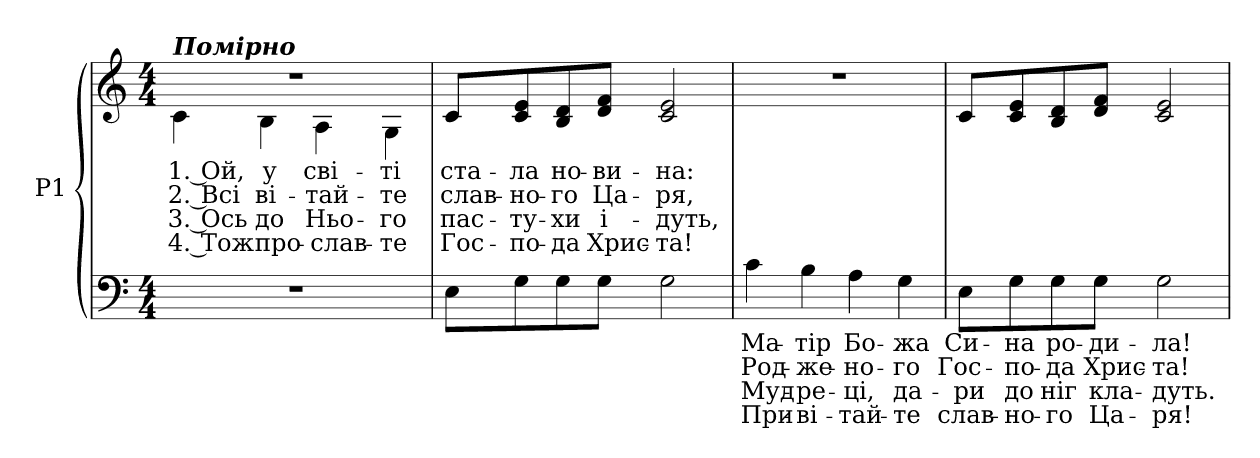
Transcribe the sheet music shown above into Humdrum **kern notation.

**kern	**text	**text	**text	**text	**kern	**text	**text	**text	**text
*part1	*part1	*part1	*part1	*part1	*part1	*part1	*part1	*part1	*part1
*staff2	*staff2	*staff2	*staff2	*staff2	*staff1	*staff1	*staff1	*staff1	*staff1
*I"P1	*	*	*	*	*	*	*	*	*
!!LO:PB:g=z
*clefF4	*	*	*	*	*clefG2	*	*	*	*
*k[]	*	*	*	*	*k[]	*	*	*	*
*C:	*	*	*	*	*C:	*	*	*	*
*M4/4	*	*	*	*	*M4/4	*	*	*	*
=1	=1	=1	=1	=1	=1	=1	=1	=1	=1
*	*	*	*	*	*^	*	*	*	*
!	!	!	!	!	!LO:TX:a:Bi:t=Помірно	!	!	!	!	!
!	!	!	!	!	!	!	!LO:LY:b:color=#000000	!LO:LY:b:color=#000000	!LO:LY:b:color=#000000	!LO:LY:b:color=#000000
1r	.	.	.	.	1r	4ci\	1. Ой,	2. Всі	3. Ось	4. Тож
!	!	!	!	!	!	!	!LO:LY:b:color=#000000	!LO:LY:b:color=#000000	!LO:LY:b:color=#000000	!LO:LY:b:color=#000000
.	.	.	.	.	.	4Bi\	у	ві-	до	про-
!	!	!	!	!	!	!	!LO:LY:b:color=#000000	!LO:LY:b:color=#000000	!LO:LY:b:color=#000000	!LO:LY:b:color=#000000
.	.	.	.	.	.	4Ai\	сві-	-тай-	Ньо-	-слав-
!	!	!	!	!	!	!	!LO:LY:b:color=#000000	!LO:LY:b:color=#000000	!LO:LY:b:color=#000000	!LO:LY:b:color=#000000
.	.	.	.	.	.	4Gi\	-ті	-те	-го	-те
*	*	*	*	*	*v	*v	*	*	*	*
=2	=2	=2	=2	=2	=2	=2	=2	=2	=2
*	*	*	*	*	*^	*	*	*	*
!	!	!	!	!	!	!	!LO:LY:b:color=#000000	!LO:LY:b:color=#000000	!LO:LY:b:color=#000000	!LO:LY:b:color=#000000
*	*	*	*	*	*v	*v	*	*	*	*
8Ei\L	.	.	.	.	8ci/L	ста-	слав-	пас-	Гос-
!	!	!	!	!	!	!LO:LY:b:color=#000000	!LO:LY:b:color=#000000	!LO:LY:b:color=#000000	!LO:LY:b:color=#000000
8Gi\	.	.	.	.	8ci/ 8ei	-ла	-но-	-ту-	-по-
!	!	!	!	!	!	!LO:LY:b:color=#000000	!LO:LY:b:color=#000000	!LO:LY:b:color=#000000	!LO:LY:b:color=#000000
8Gi\	.	.	.	.	8Bi/ 8di	но-	-го	-хи	-да
!	!	!	!	!	!	!LO:LY:b:color=#000000	!LO:LY:b:color=#000000	!LO:LY:b:color=#000000	!LO:LY:b:color=#000000
8Gi\J	.	.	.	.	8di/ 8fiJ	-ви-	Ца-	і-	Хрис-
!	!	!	!	!	!	!LO:LY:b:color=#000000	!LO:LY:b:color=#000000	!LO:LY:b:color=#000000	!LO:LY:b:color=#000000
2Gi\	.	.	.	.	2ci/ 2ei	-на:	-ря,	-дуть,	-та!
=3	=3	=3	=3	=3	=3	=3	=3	=3	=3
!	!LO:LY:a:color=#000000	!LO:LY:a:color=#000000	!LO:LY:a:color=#000000	!LO:LY:a:color=#000000	!	!	!	!	!
4ci\	Ма-	Род-	Муд-	При-	1r	.	.	.	.
!	!LO:LY:a:color=#000000	!LO:LY:a:color=#000000	!LO:LY:a:color=#000000	!LO:LY:a:color=#000000	!	!	!	!	!
4Bi\	-тір	-же-	-ре-	-ві-	.	.	.	.	.
!	!LO:LY:a:color=#000000	!LO:LY:a:color=#000000	!LO:LY:a:color=#000000	!LO:LY:a:color=#000000	!	!	!	!	!
4Ai\	Бо-	-но-	-ці,	-тай-	.	.	.	.	.
!	!LO:LY:a:color=#000000	!LO:LY:a:color=#000000	!LO:LY:a:color=#000000	!LO:LY:a:color=#000000	!	!	!	!	!
4Gi\	-жа	-го	да-	-те	.	.	.	.	.
!!LO:LB:g=z
=4	=4	=4	=4	=4	=4	=4	=4	=4	=4
!	!LO:LY:a:color=#000000	!LO:LY:a:color=#000000	!LO:LY:a:color=#000000	!LO:LY:a:color=#000000	!	!	!	!	!
8Ei\L	Си-	Гос-	-ри	слав-	8ci/L	.	.	.	.
!	!LO:LY:a:color=#000000	!LO:LY:a:color=#000000	!LO:LY:a:color=#000000	!LO:LY:a:color=#000000	!	!	!	!	!
8Gi\	-на	-по-	до	-но-	8ci/ 8ei	.	.	.	.
!	!LO:LY:a:color=#000000	!LO:LY:a:color=#000000	!LO:LY:a:color=#000000	!LO:LY:a:color=#000000	!	!	!	!	!
8Gi\	ро-	-да	ніг	-го	8Bi/ 8di	.	.	.	.
!	!LO:LY:a:color=#000000	!LO:LY:a:color=#000000	!LO:LY:a:color=#000000	!LO:LY:a:color=#000000	!	!	!	!	!
8Gi\J	-ди-	Хрис-	кла-	Ца-	8di/ 8fiJ	.	.	.	.
!	!LO:LY:a:color=#000000	!LO:LY:a:color=#000000	!LO:LY:a:color=#000000	!LO:LY:a:color=#000000	!	!	!	!	!
2Gi\	-ла!	-та!	-дуть.	-ря!	2ci/ 2ei	.	.	.	.
=	=	=	=	=	=	=	=	=	=
*-	*-	*-	*-	*-	*-	*-	*-	*-	*-
